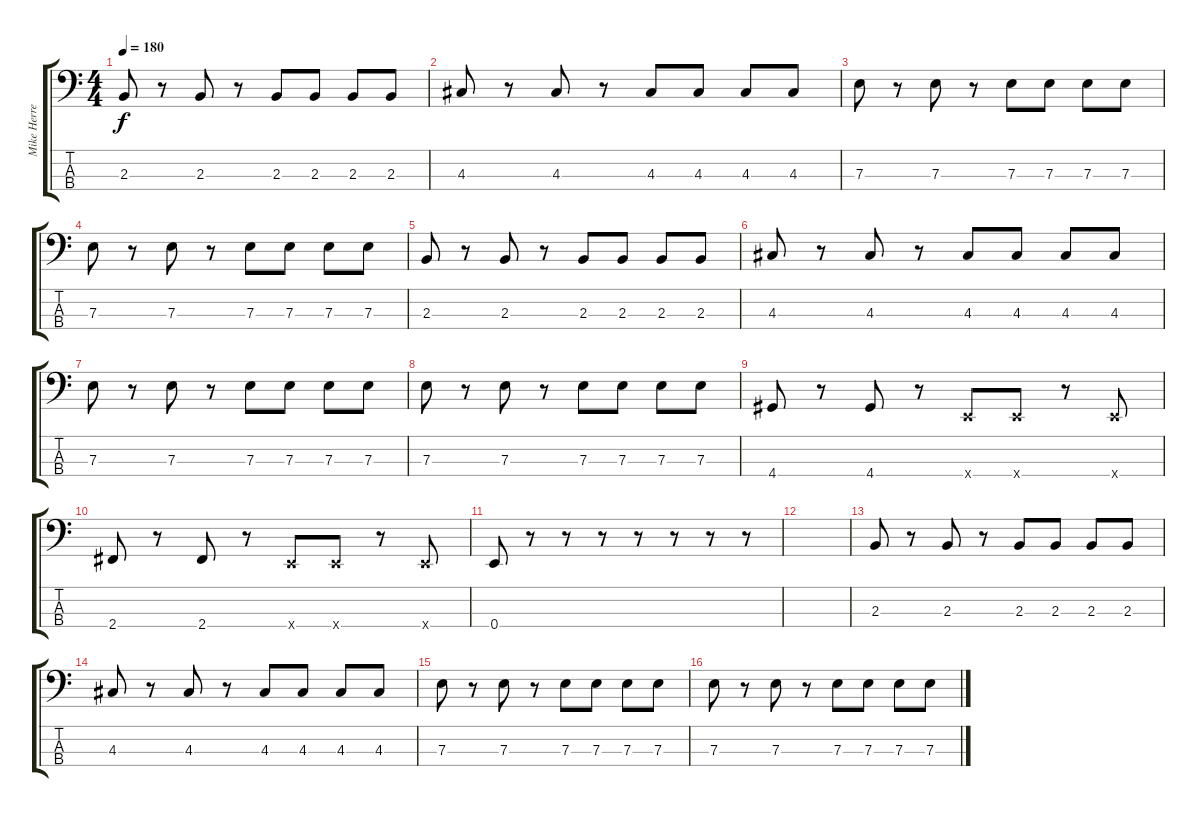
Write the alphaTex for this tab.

\track ("Mike Herrera [Bass]" "Mike Herre") {instrument electricbassfinger}
\staff {score tabs}
\tuning (G2 D2 A1 E1) {hide}
\ts (4 4)
\tempo 180
\clef f4
\ks c
2.3.8{dy f} r.8 2.3.8 r.8 2.3.8 2.3.8 2.3.8 2.3.8 |
4.3.8 r.8 4.3.8 r.8 4.3.8 4.3.8 4.3.8 4.3.8 |
7.3.8 r.8 7.3.8 r.8 7.3.8 7.3.8 7.3.8 7.3.8 |
7.3.8 r.8 7.3.8 r.8 7.3.8 7.3.8 7.3.8 7.3.8 |
2.3.8 r.8 2.3.8 r.8 2.3.8 2.3.8 2.3.8 2.3.8 |
4.3.8 r.8 4.3.8 r.8 4.3.8 4.3.8 4.3.8 4.3.8 |
7.3.8 r.8 7.3.8 r.8 7.3.8 7.3.8 7.3.8 7.3.8 |
7.3.8 r.8 7.3.8 r.8 7.3.8 7.3.8 7.3.8 7.3.8 |
4.4.8 r.8 4.4.8 r.8 0.4{x}.8 0.4{x}.8 r.8 0.4{x}.8 |
2.4.8 r.8 2.4.8 r.8 0.4{x}.8 0.4{x}.8 r.8 0.4{x}.8 |
0.4.8 r.8 r.8 r.8 r.8 r.8 r.8 r.8 |
|
2.3.8 r.8 2.3.8 r.8 2.3.8 2.3.8 2.3.8 2.3.8 |
4.3.8 r.8 4.3.8 r.8 4.3.8 4.3.8 4.3.8 4.3.8 |
7.3.8 r.8 7.3.8 r.8 7.3.8 7.3.8 7.3.8 7.3.8 |
7.3.8 r.8 7.3.8 r.8 7.3.8 7.3.8 7.3.8 7.3.8
